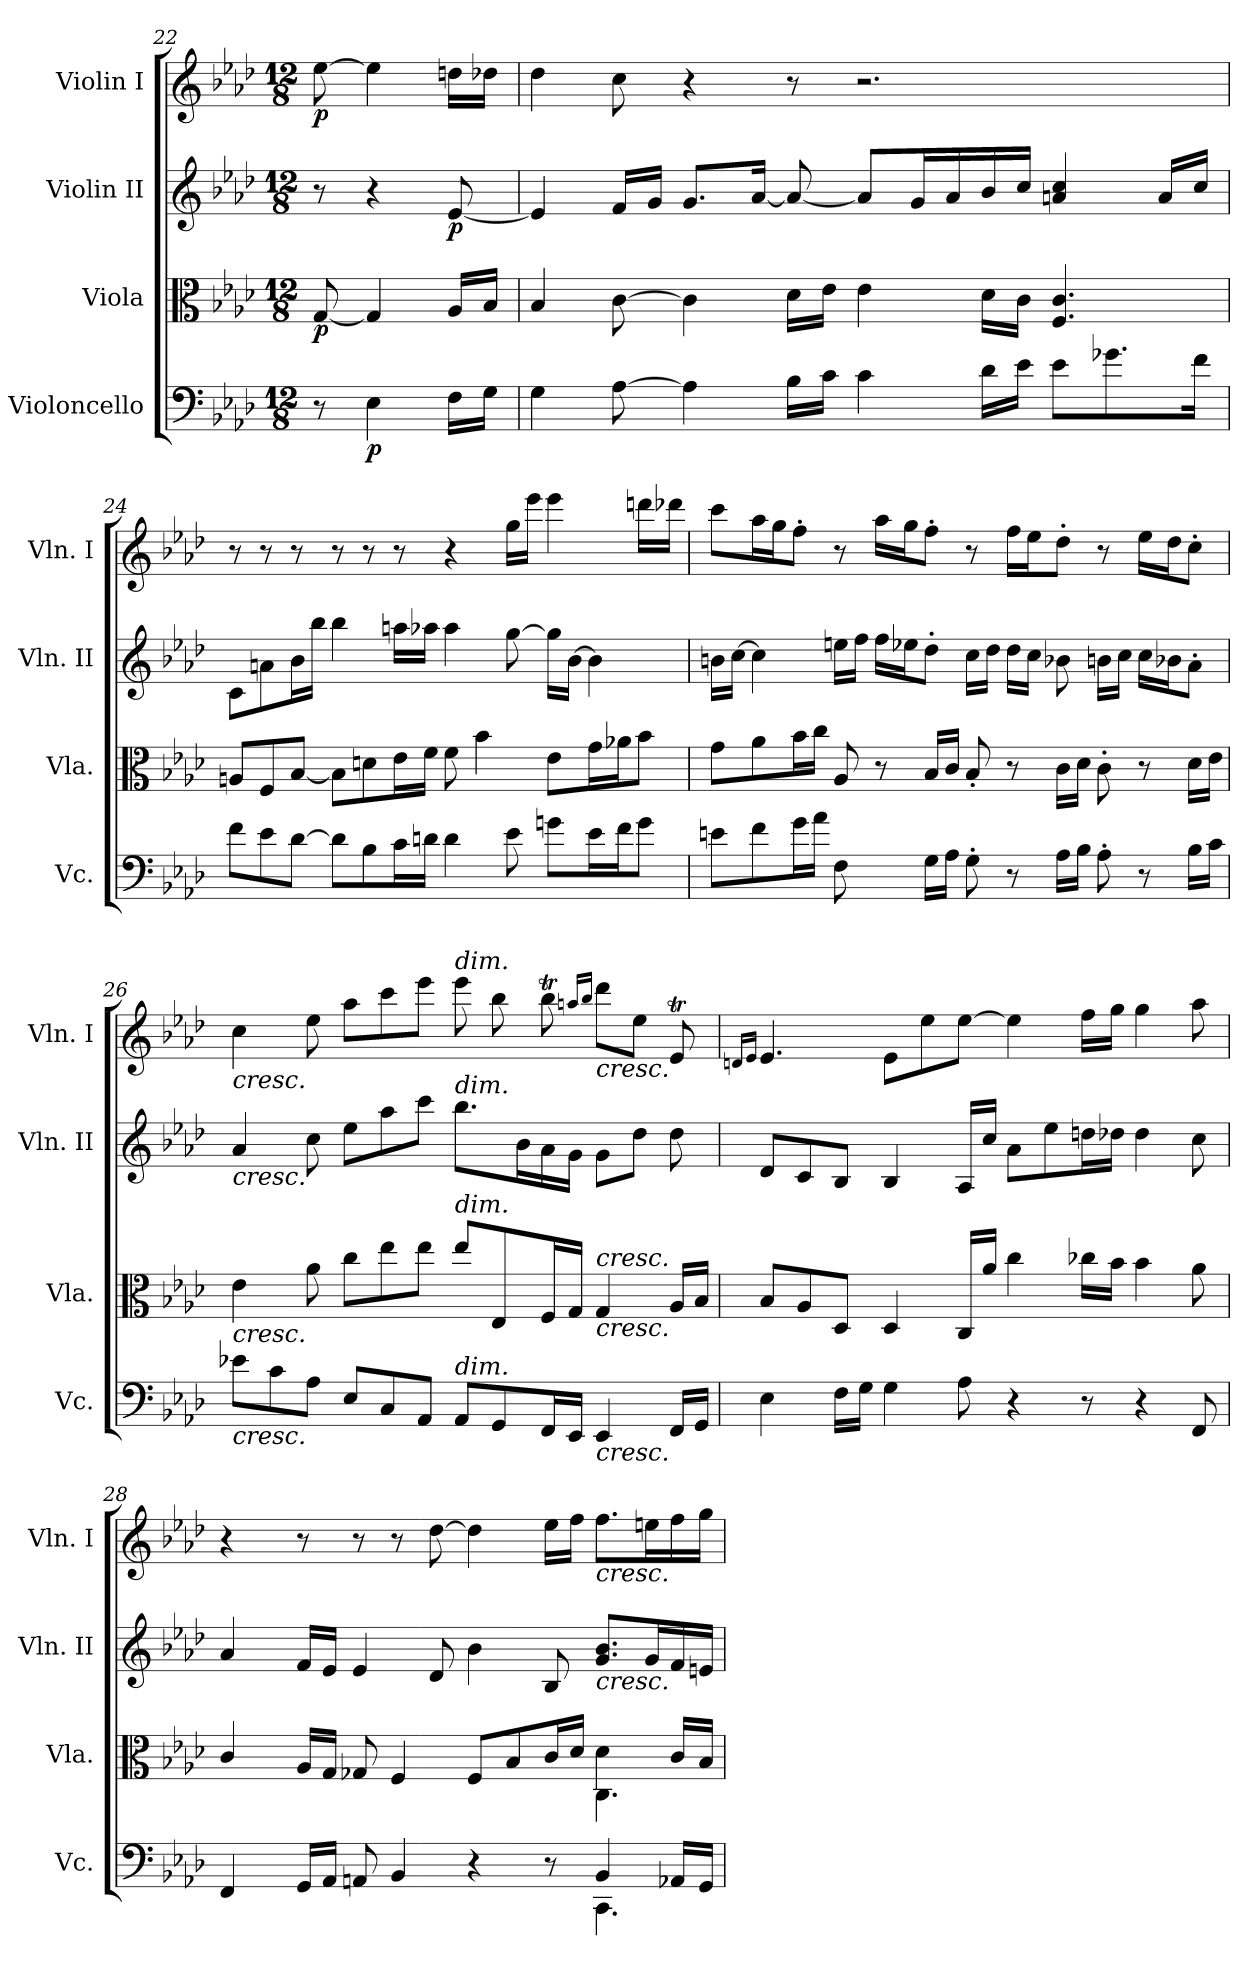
**kern	**dynam	**kern	**dynam	**kern	**dynam	**kern	**dynam
*part4	*part4	*part3	*part3	*part2	*part2	*part1	*part1
*staff4	*staff4	*staff3	*staff3	*staff2	*staff2	*staff1	*staff1
*I"Violoncello	*	*I"Viola	*	*I"Violin II	*	*I"Violin I	*
*I'Vc.	*	*I'Vla.	*	*I'Vln. II	*	*I'Vln. I	*
*clefF4	*	*clefC3	*	*clefG2	*	*clefG2	*
*k[b-e-a-d-]	*	*k[b-e-a-d-]	*	*k[b-e-a-d-]	*	*k[b-e-a-d-]	*
*A-:	*	*A-:	*	*A-:	*	*A-:	*
*M12/8	*	*M12/8	*	*M12/8	*	*M12/8	*
=22	=22	=22	=22	=22	=22	=22	=22
!	!	!	!LO:DY:b	!	!	!	!LO:DY:b
8r	.	[8G/	p	8r	.	[8ee-\	p
!	!LO:DY:b	!	!	!	!	!	!
4E-\	p	4G/]	.	4r	.	4ee-\]	.
!	!	!	!	!	!LO:DY:b	!	!
16F\LL	.	16A-/LL	.	[8e-/	p	16ddn\LL	.
16G\JJ	.	16B-/JJ	.	.	.	16dd-X\JJ	.
!!LO:LB:g=z
=23	=23	=23	=23	=23	=23	=23	=23
4G\	.	4B-/	.	4e-/]	.	4dd-\	.
[8A-\	.	[8c\	.	16f/LL	.	8cc\	.
.	.	.	.	16g/JJ	.	.	.
4A-\]	.	4c\]	.	8.g/L	.	4r	.
.	.	.	.	[16a-/Jk	.	.	.
16B-\LL	.	16d-\LL	.	8a-/_	.	8r	.
16c\JJ	.	16e-\JJ	.	.	.	.	.
4c\	.	4e-\	.	8a-/L]	.	2.r	.
.	.	.	.	16g/L	.	.	.
.	.	.	.	16a-/	.	.	.
16d-\LL	.	16d-\LL	.	16b-/	.	.	.
16e-\JJ	.	16c\JJ	.	16cc/JJ	.	.	.
8e-\L	.	4.F/ 4.c/	.	4an/ 4cc/	.	.	.
8.g-X\	.	.	.	.	.	.	.
.	.	.	.	16a/LL	.	.	.
16f\Jk	.	.	.	16cc/JJ	.	.	.
!!LO:LB:g=z
=24	=24	=24	=24	=24	=24	=24	=24
8f\L	.	8An/L	.	8c\L	.	8r	.
8e-\	.	8F/	.	8an\	.	8r	.
[8d-\J	.	[8B-/J	.	16b-\L	.	8r	.
.	.	.	.	16bb-\JJ	.	.	.
8d-\L]	.	8B-\L]	.	4bb-\	.	8r	.
8B-\	.	8dn\	.	.	.	8r	.
16c\L	.	16e-\L	.	16aan\LL	.	8r	.
16dn\JJ	.	16f\JJ	.	16aa-X\JJ	.	.	.
4d\	.	8f\	.	4aa-\	.	4r	.
.	.	4b-\	.	.	.	.	.
8e-\	.	.	.	[8gg\	.	16gg\LL	.
.	.	.	.	.	.	16eee-\JJ	.
8gn\L	.	8e-\L	.	16gg\LL]	.	4eee-\	.
.	.	.	.	[16b-\JJ	.	.	.
16e-\L	.	16g\L	.	4b-\]	.	.	.
16f\J	.	16a-X\J	.	.	.	.	.
8g\J	.	8b-\J	.	.	.	16dddn\LL	.
.	.	.	.	.	.	16ddd-X\JJ	.
!!LO:PB:g=z
=25	=25	=25	=25	=25	=25	=25	=25
8en\L	.	8g\L	.	16bn\LL	.	8ccc\L	.
.	.	.	.	[16cc\JJ	.	.	.
8f\	.	8a-\	.	4cc\]	.	16aa-\L	.
.	.	.	.	.	.	16gg\J	.
16g\L	.	16b-\L	.	.	.	8ff'\J	.
16a-\JJ	.	16cc\JJ	.	.	.	.	.
8F\	.	8A-/	.	16een\LL	.	8r	.
.	.	.	.	16ff\JJ	.	.	.
8ryy	.	8r	.	16ff\LL	.	16aa-\LL	.
.	.	.	.	16ee-X\J	.	16gg\J	.
16G\LL	.	16B-/LL	.	8dd-'\J	.	8ff'\J	.
16A-\JJ	.	16c/JJ	.	.	.	.	.
8G'\	.	8B-'/	.	16cc\LL	.	8r	.
.	.	.	.	16dd-\JJ	.	.	.
8r	.	8r	.	16dd-\LL	.	16ff\LL	.
.	.	.	.	16cc\JJ	.	16ee-\J	.
16A-\LL	.	16c\LL	.	8b-X\	.	8dd-'\J	.
16B-\JJ	.	16d-\JJ	.	.	.	.	.
8A-'\	.	8c'\	.	16bn\LL	.	8r	.
.	.	.	.	16cc\JJ	.	.	.
8r	.	8r	.	16cc\LL	.	16ee-\LL	.
.	.	.	.	16b-X\J	.	16dd-\J	.
16B-\LL	.	16d-\LL	.	8a-'\J	.	8cc'\J	.
16c\JJ	.	16e-\JJ	.	.	.	.	.
!!LO:PB:g=z
=26	=26	=26	=26	=26	=26	=26	=26
!	!	!	!	!	!	!LO:TX:b:i:t=cresc.	!
!	!	!	!	!LO:TX:b:i:t=cresc.	!	!	!
!	!	!LO:TX:b:i:t=cresc.	!	!	!	!	!
!LO:TX:b:i:t=cresc.	!	!	!	!	!	!	!
8e-X\L	.	4e-\	.	4a-/	.	4cc\	.
8c\	.	.	.	.	.	.	.
8A-\J	.	8a-\	.	8cc\	.	8ee-\	.
8E-/L	.	8cc\L	.	8ee-\L	.	8aa-\L	.
8C/	.	8ee-\	.	8aa-\	.	8ccc\	.
8AA-/J	.	8ee-\J	.	8ccc\J	.	8eee-\J	.
!	!	!	!	!	!	!LO:TX:a:i:t=dim.	!
!	!	!	!	!LO:TX:a:i:t=dim.	!	!	!
!	!	!LO:TX:a:i:t=dim.	!	!	!	!	!
!LO:TX:a:i:t=dim.	!	!	!	!	!	!	!
8AA-/L	.	8ee-/L	.	8.bb-\L	.	8eee-\	.
8GG/	.	8E-/	.	.	.	8bb-\	.
.	.	.	.	16b-\L	.	.	.
16FF/L	.	16F/L	.	16a-\	.	8bb-T\	.
16EE-/JJ	.	16G/JJ	.	16g\JJ	.	.	.
.	.	.	.	.	.	16qaan/LL	.
.	.	.	.	.	.	16qbb-/JJ	.
!	!	!	!	!	!	!LO:TX:b:i:t=cresc.	!
!	!	!LO:TX:a:i:t=cresc.	!	!	!	!	!
!	!	!LO:TX:b:i:t=cresc.	!	!	!	!	!
!LO:TX:b:i:t=cresc.	!	!	!	!	!	!	!
4EE-/	.	4G/	.	8g\L	.	8ddd-\L	.
.	.	.	.	8dd-\J	.	8ee-\J	.
16FF/LL	.	16A-/LL	.	8dd-\	.	8e-T/	.
16GG/JJ	.	16B-/JJ	.	.	.	.	.
=27	=27	=27	=27	=27	=27	=27	=27
.	.	.	.	.	.	16qdn/LL	.
.	.	.	.	.	.	16qe-/JJ	.
4E-\	.	8B-/L	.	8d-/L	.	4.e-/	.
.	.	8A-/	.	8c/	.	.	.
16F\LL	.	8D-/J	.	8B-/J	.	.	.
16G\JJ	.	.	.	.	.	.	.
4G\	.	4D-/	.	4B-/	.	8e-\L	.
.	.	.	.	.	.	8ee-\	.
8A-\	.	16C/LL	.	16A-/LL	.	[8ee-\J	.
.	.	16a-/JJ	.	16cc/JJ	.	.	.
4r	.	4cc\	.	8a-\L	.	4ee-\]	.
.	.	.	.	8ee-\	.	.	.
8r	.	16cc-X\LL	.	16ddn\L	.	16ff\LL	.
.	.	16b-\JJ	.	16dd-X\JJ	.	16gg\JJ	.
4r	.	4b-\	.	4dd-\	.	4gg\	.
8FF/	.	8a-\	.	8cc\	.	8aa-\	.
!!LO:LB:g=z
=28	=28	=28	=28	=28	=28	=28	=28
*^	*	*^	*	*	*	*	*
4FF/	8ryy	.	4c/	8ryy	.	4a-/	.	4r	.
*v	*v	*	*	*	*	*	*	*	*
*	*	*v	*v	*	*	*	*	*
16GG/LL	.	16A-/LL	.	16f/LL	.	8r	.
16AA-/JJ	.	16G/JJ	.	16e-/JJ	.	.	.
8AAn/	.	8G-X/	.	4e-/	.	8r	.
4BB-/	.	4F/	.	.	.	8r	.
.	.	.	.	8d-/	.	[8dd-\	.
4r	.	8F/L	.	4b-\	.	4dd-\]	.
.	.	8B-/	.	.	.	.	.
8r	.	16c/L	.	8B-/	.	16ee-\LL	.
.	.	16d-/JJ	.	.	.	16ff\JJ	.
*^	*	*^	*	*	*	*	*
!	!	!	!	!	!	!	!	!LO:TX:b:i:t=cresc.	!
!	!	!	!	!	!	!LO:TX:b:i:t=cresc.	!	!	!
4BB-/	4.CC\	.	4d-\	4.C\	.	8.g/ 8.b-/L	.	8.ff\L	.
.	.	.	.	.	.	16g/L	.	16een\L	.
16AA-X/LL	.	.	16c/LL	.	.	16f/	.	16ff\	.
16GG/JJ	.	.	16B-/JJ	.	.	16en/JJ	.	16gg\JJ	.
*v	*v	*	*	*	*	*	*	*	*
*	*	*v	*v	*	*	*	*	*
=	=	=	=	=	=	=	=
*-	*-	*-	*-	*-	*-	*-	*-
